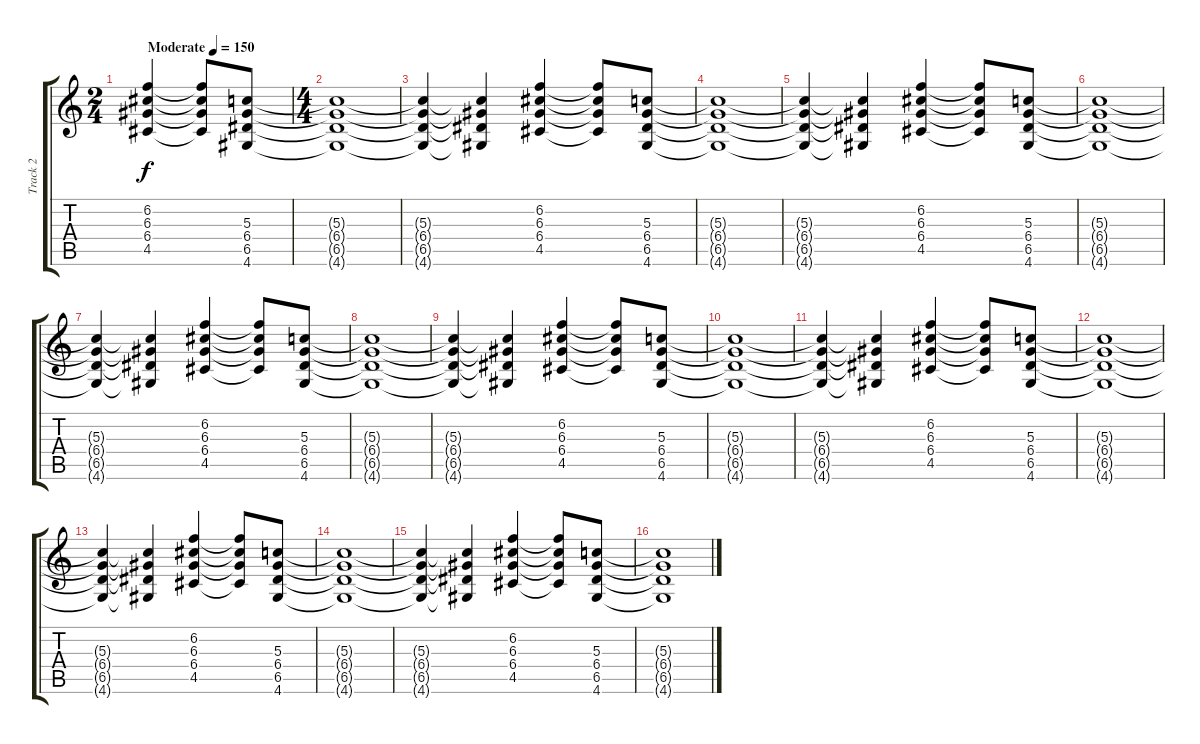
\track ("Track 2" "Track 2") {instrument acousticguitarsteel}
\staff {score tabs}
\tuning (E4 B3 G3 D3 A2 E2) {hide}
\ts (2 4)
\tempo (150 "Moderate")
\clef g2
\ks c
(6.2 6.3 6.4 4.5).4{dy f instrument acousticguitarsteel} (6.2{t} 6.3{t} 6.4{t} 4.5{t}).8 (5.3 6.4 6.5 4.6).8 |
\ts (4 4)
(5.3{t} 6.4{t} 6.5{t} 4.6{t}).1 |
(5.3{t} 6.4{t} 6.5{t} 4.6{t}).4 (5.3{t} 6.4{t} 6.5{t} 4.6{t}).4 (6.2 6.3 6.4 4.5).4 (6.2{t} 6.3{t} 6.4{t} 4.5{t}).8 (5.3 6.4 6.5 4.6).8 |
(5.3{t} 6.4{t} 6.5{t} 4.6{t}).1 |
(5.3{t} 6.4{t} 6.5{t} 4.6{t}).4 (5.3{t} 6.4{t} 6.5{t} 4.6{t}).4 (6.2 6.3 6.4 4.5).4 (6.2{t} 6.3{t} 6.4{t} 4.5{t}).8 (5.3 6.4 6.5 4.6).8 |
(5.3{t} 6.4{t} 6.5{t} 4.6{t}).1 |
(5.3{t} 6.4{t} 6.5{t} 4.6{t}).4 (5.3{t} 6.4{t} 6.5{t} 4.6{t}).4 (6.2 6.3 6.4 4.5).4 (6.2{t} 6.3{t} 6.4{t} 4.5{t}).8 (5.3 6.4 6.5 4.6).8 |
(5.3{t} 6.4{t} 6.5{t} 4.6{t}).1 |
(5.3{t} 6.4{t} 6.5{t} 4.6{t}).4 (5.3{t} 6.4{t} 6.5{t} 4.6{t}).4 (6.2 6.3 6.4 4.5).4 (6.2{t} 6.3{t} 6.4{t} 4.5{t}).8 (5.3 6.4 6.5 4.6).8 |
(5.3{t} 6.4{t} 6.5{t} 4.6{t}).1 |
(5.3{t} 6.4{t} 6.5{t} 4.6{t}).4 (5.3{t} 6.4{t} 6.5{t} 4.6{t}).4 (6.2 6.3 6.4 4.5).4 (6.2{t} 6.3{t} 6.4{t} 4.5{t}).8 (5.3 6.4 6.5 4.6).8 |
(5.3{t} 6.4{t} 6.5{t} 4.6{t}).1 |
(5.3{t} 6.4{t} 6.5{t} 4.6{t}).4 (5.3{t} 6.4{t} 6.5{t} 4.6{t}).4 (6.2 6.3 6.4 4.5).4 (6.2{t} 6.3{t} 6.4{t} 4.5{t}).8 (5.3 6.4 6.5 4.6).8 |
(5.3{t} 6.4{t} 6.5{t} 4.6{t}).1 |
(5.3{t} 6.4{t} 6.5{t} 4.6{t}).4 (5.3{t} 6.4{t} 6.5{t} 4.6{t}).4 (6.2 6.3 6.4 4.5).4 (6.2{t} 6.3{t} 6.4{t} 4.5{t}).8 (5.3 6.4 6.5 4.6).8 |
(5.3{t} 6.4{t} 6.5{t} 4.6{t}).1
